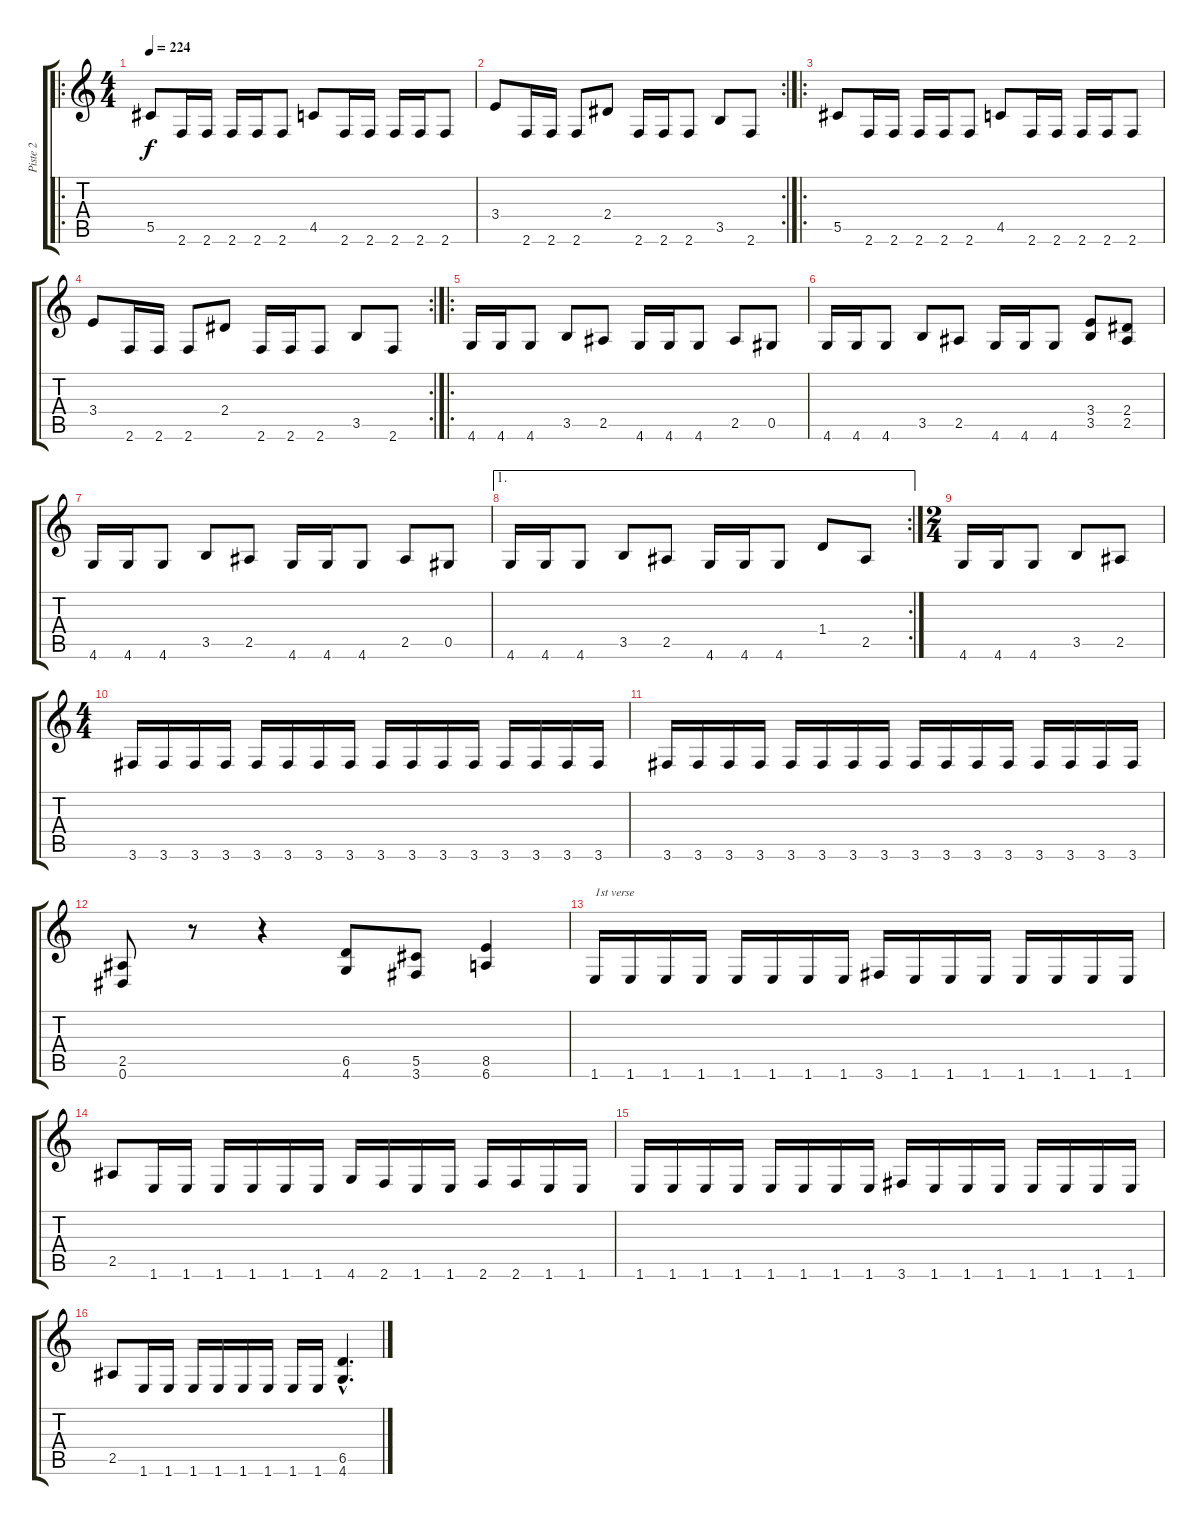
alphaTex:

\track ("Piste 2" "Piste 2") {instrument distortionguitar}
\staff {score tabs}
\tuning (Eb4 Bb3 Gb3 Db3 Ab2 Eb2) {hide}
\ro
\ts (4 4)
\tempo 224
\clef g2
\ks c
5.5.8{dy f instrument distortionguitar} 2.6.16 2.6.16 2.6.16 2.6.16 2.6.8 4.5.8 2.6.16 2.6.16 2.6.16 2.6.16 2.6.8 |
\rc 2
3.4.8 2.6.16 2.6.16 2.6.8 2.4.8 2.6.16 2.6.16 2.6.8 3.5.8 2.6.8 |
\ro
5.5.8 2.6.16 2.6.16 2.6.16 2.6.16 2.6.8 4.5.8 2.6.16 2.6.16 2.6.16 2.6.16 2.6.8 |
\rc 2
3.4.8 2.6.16 2.6.16 2.6.8 2.4.8 2.6.16 2.6.16 2.6.8 3.5.8 2.6.8 |
\ro
4.6.16 4.6.16 4.6.8 3.5.8 2.5.8 4.6.16 4.6.16 4.6.8 2.5.8 0.5.8 |
4.6.16 4.6.16 4.6.8 3.5.8 2.5.8 4.6.16 4.6.16 4.6.8 (3.4 3.5).8 (2.4 2.5).8 |
4.6.16 4.6.16 4.6.8 3.5.8 2.5.8 4.6.16 4.6.16 4.6.8 2.5.8 0.5.8 |
\ae 1
\rc 2
4.6.16 4.6.16 4.6.8 3.5.8 2.5.8 4.6.16 4.6.16 4.6.8 1.4.8 2.5.8 |
\ts (2 4)
4.6.16 4.6.16 4.6.8 3.5.8 2.5.8 |
\ts (4 4)
3.6.16 3.6.16 3.6.16 3.6.16 3.6.16 3.6.16 3.6.16 3.6.16 3.6.16 3.6.16 3.6.16 3.6.16 3.6.16 3.6.16 3.6.16 3.6.16 |
3.6.16 3.6.16 3.6.16 3.6.16 3.6.16 3.6.16 3.6.16 3.6.16 3.6.16 3.6.16 3.6.16 3.6.16 3.6.16 3.6.16 3.6.16 3.6.16 |
(2.5 0.6).8 r.8 r.4 (6.5 4.6).8 (5.5 3.6).8 (8.5 6.6).4 |
1.6.16{txt "1st verse"} 1.6.16 1.6.16 1.6.16 1.6.16 1.6.16 1.6.16 1.6.16 3.6.16 1.6.16 1.6.16 1.6.16 1.6.16 1.6.16 1.6.16 1.6.16 |
2.5.8 1.6.16 1.6.16 1.6.16 1.6.16 1.6.16 1.6.16 4.6.16 2.6.16 1.6.16 1.6.16 2.6.16 2.6.16 1.6.16 1.6.16 |
1.6.16 1.6.16 1.6.16 1.6.16 1.6.16 1.6.16 1.6.16 1.6.16 3.6.16 1.6.16 1.6.16 1.6.16 1.6.16 1.6.16 1.6.16 1.6.16 |
2.5.8 1.6.16 1.6.16 1.6.16 1.6.16 1.6.16 1.6.16 1.6.16 1.6.16 (6.5{hac} 4.6{hac}).4{d}
